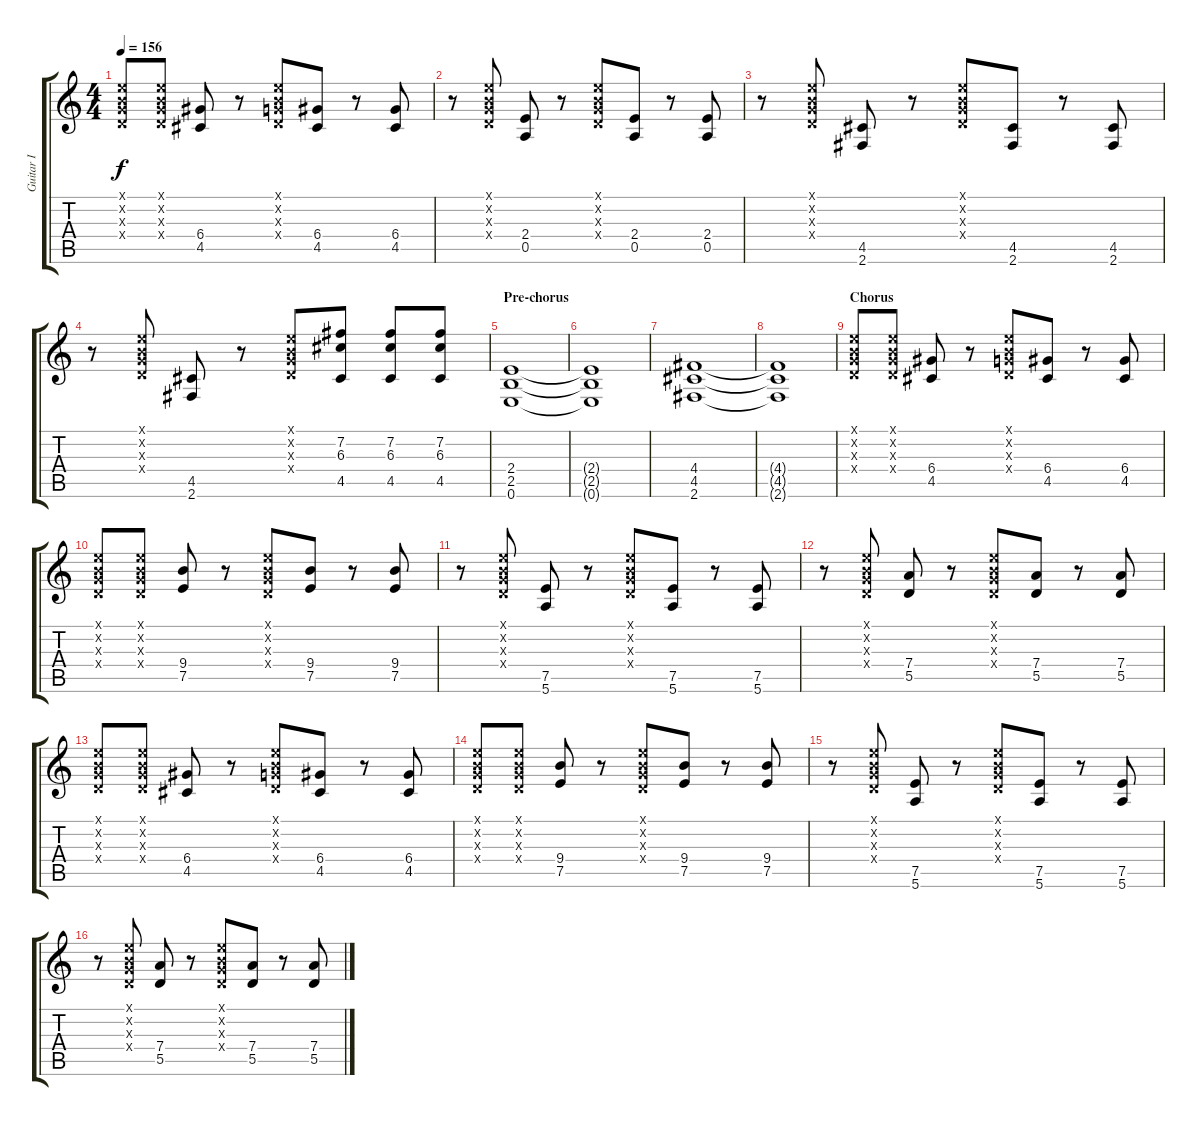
\track ("Guitar I" "Guitar I") {instrument distortionguitar}
\staff {score tabs}
\tuning (E4 B3 G3 D3 A2 E2) {hide}
\ts (4 4)
\tempo 156
\clef g2
\ks c
(0.1{x} 0.2{x} 0.3{x} 0.4{x}).8{dy f} (0.1{x} 0.2{x} 0.3{x} 0.4{x}).8 (6.4 4.5).8 r.8 (0.1{x} 0.2{x} 0.3{x} 0.4{x}).8 (6.4 4.5).8 r.8 (6.4 4.5).8 |
r.8 (0.1{x} 0.2{x} 0.3{x} 0.4{x}).8 (2.4 0.5).8 r.8 (0.1{x} 0.2{x} 0.3{x} 0.4{x}).8 (2.4 0.5).8 r.8 (2.4 0.5).8 |
r.8 (0.1{x} 0.2{x} 0.3{x} 0.4{x}).8 (4.5 2.6).8 r.8 (0.1{x} 0.2{x} 0.3{x} 0.4{x}).8 (4.5 2.6).8 r.8 (4.5 2.6).8 |
r.8 (0.1{x} 0.2{x} 0.3{x} 0.4{x}).8 (4.5 2.6).8 r.8 (0.1{x} 0.2{x} 0.3{x} 0.4{x}).8 (7.2 6.3 4.5).8 (7.2 6.3 4.5).8 (7.2 6.3 4.5).8 |
\section ("" "Pre-chorus")
(2.4 2.5 0.6).1 |
(2.4{t} 2.5{t} 0.6{t}).1 |
(4.4 4.5 2.6).1 |
(4.4{t} 4.5{t} 2.6{t}).1 |
\section ("" "Chorus")
(0.1{x} 0.2{x} 0.3{x} 0.4{x}).8 (0.1{x} 0.2{x} 0.3{x} 0.4{x}).8 (6.4 4.5).8 r.8 (0.1{x} 0.2{x} 0.3{x} 0.4{x}).8 (6.4 4.5).8 r.8 (6.4 4.5).8 |
(0.1{x} 0.2{x} 0.3{x} 0.4{x}).8 (0.1{x} 0.2{x} 0.3{x} 0.4{x}).8 (9.4 7.5).8 r.8 (0.1{x} 0.2{x} 0.3{x} 0.4{x}).8 (9.4 7.5).8 r.8 (9.4 7.5).8 |
r.8 (0.1{x} 0.2{x} 0.3{x} 0.4{x}).8 (7.5 5.6).8 r.8 (0.1{x} 0.2{x} 0.3{x} 0.4{x}).8 (7.5 5.6).8 r.8 (7.5 5.6).8 |
r.8 (0.1{x} 0.2{x} 0.3{x} 0.4{x}).8 (7.4 5.5).8 r.8 (0.1{x} 0.2{x} 0.3{x} 0.4{x}).8 (7.4 5.5).8 r.8 (7.4 5.5).8 |
(0.1{x} 0.2{x} 0.3{x} 0.4{x}).8 (0.1{x} 0.2{x} 0.3{x} 0.4{x}).8 (6.4 4.5).8 r.8 (0.1{x} 0.2{x} 0.3{x} 0.4{x}).8 (6.4 4.5).8 r.8 (6.4 4.5).8 |
(0.1{x} 0.2{x} 0.3{x} 0.4{x}).8 (0.1{x} 0.2{x} 0.3{x} 0.4{x}).8 (9.4 7.5).8 r.8 (0.1{x} 0.2{x} 0.3{x} 0.4{x}).8 (9.4 7.5).8 r.8 (9.4 7.5).8 |
r.8 (0.1{x} 0.2{x} 0.3{x} 0.4{x}).8 (7.5 5.6).8 r.8 (0.1{x} 0.2{x} 0.3{x} 0.4{x}).8 (7.5 5.6).8 r.8 (7.5 5.6).8 |
r.8 (0.1{x} 0.2{x} 0.3{x} 0.4{x}).8 (7.4 5.5).8 r.8 (0.1{x} 0.2{x} 0.3{x} 0.4{x}).8 (7.4 5.5).8 r.8 (7.4 5.5).8
